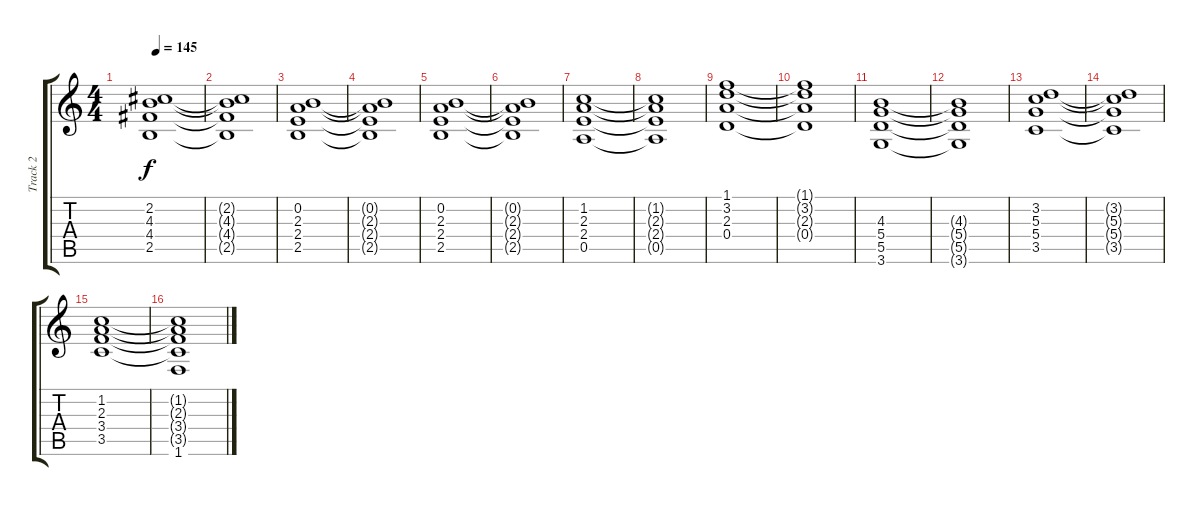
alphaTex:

\track ("Track 2" "Track 2") {instrument overdrivenguitar}
\staff {score tabs}
\tuning (E4 B3 G3 D3 A2 E2) {hide}
\ts (4 4)
\tempo 145
\clef g2
\ks c
(2.2 4.3 4.4 2.5).1{dy f} |
(2.2{t} 4.3{t} 4.4{t} 2.5{t}).1 |
(0.2 2.3 2.4 2.5).1 |
(0.2{t} 2.3{t} 2.4{t} 2.5{t}).1 |
(0.2 2.3 2.4 2.5).1 |
(0.2{t} 2.3{t} 2.4{t} 2.5{t}).1 |
(1.2 2.3 2.4 0.5).1{instrument electricguitarclean} |
(1.2{t} 2.3{t} 2.4{t} 0.5{t}).1 |
(1.1 3.2 2.3 0.4).1 |
(1.1{t} 3.2{t} 2.3{t} 0.4{t}).1 |
(4.3 5.4 5.5 3.6).1 |
(4.3{t} 5.4{t} 5.5{t} 3.6{t}).1 |
(3.2 5.3 5.4 3.5).1 |
(3.2{t} 5.3{t} 5.4{t} 3.5{t}).1 |
(1.2 2.3 3.4 3.5).1 |
(1.2{t} 2.3{t} 3.4{t} 3.5{t} 1.6).1
